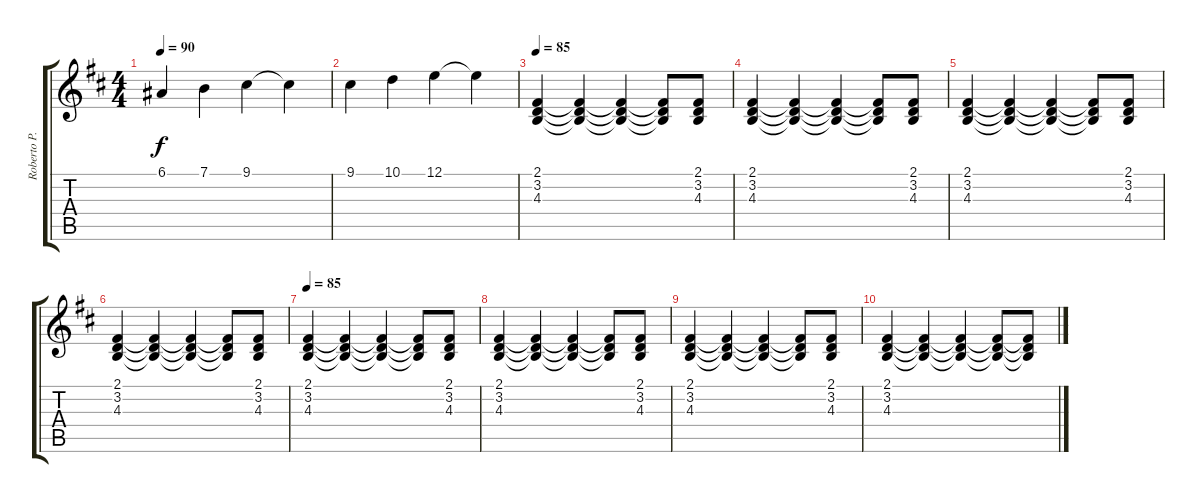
\track ("Roberto P.C. - Piano Theme" "Roberto P.") {instrument electricgrandpiano}
\staff {score tabs}
\tuning (E4 B3 G3 D3 A2 E2) {hide}
\ts (4 4)
\tempo 90
\clef g2
\ks bminor
6.1.4{dy f} 7.1.4 9.1.4 9.1{t}.4 |
9.1.4 10.1.4 12.1.4 12.1{t}.4 |
\tempo 85
(2.1 3.2 4.3).4 (2.1{t} 3.2{t} 4.3{t}).4 (2.1{t} 3.2{t} 4.3{t}).4 (2.1{t} 3.2{t} 4.3{t}).8 (2.1 3.2 4.3).8 |
(2.1 3.2 4.3).4 (2.1{t} 3.2{t} 4.3{t}).4 (2.1{t} 3.2{t} 4.3{t}).4 (2.1{t} 3.2{t} 4.3{t}).8 (2.1 3.2 4.3).8 |
(2.1 3.2 4.3).4 (2.1{t} 3.2{t} 4.3{t}).4 (2.1{t} 3.2{t} 4.3{t}).4 (2.1{t} 3.2{t} 4.3{t}).8 (2.1 3.2 4.3).8 |
(2.1 3.2 4.3).4 (2.1{t} 3.2{t} 4.3{t}).4 (2.1{t} 3.2{t} 4.3{t}).4 (2.1{t} 3.2{t} 4.3{t}).8 (2.1 3.2 4.3).8 |
\tempo 85
(2.1 3.2 4.3).4 (2.1{t} 3.2{t} 4.3{t}).4 (2.1{t} 3.2{t} 4.3{t}).4 (2.1{t} 3.2{t} 4.3{t}).8 (2.1 3.2 4.3).8 |
(2.1 3.2 4.3).4 (2.1{t} 3.2{t} 4.3{t}).4 (2.1{t} 3.2{t} 4.3{t}).4 (2.1{t} 3.2{t} 4.3{t}).8 (2.1 3.2 4.3).8 |
(2.1 3.2 4.3).4 (2.1{t} 3.2{t} 4.3{t}).4 (2.1{t} 3.2{t} 4.3{t}).4 (2.1{t} 3.2{t} 4.3{t}).8 (2.1 3.2 4.3).8 |
(2.1 3.2 4.3).4 (2.1{t} 3.2{t} 4.3{t}).4 (2.1{t} 3.2{t} 4.3{t}).4 (2.1{t} 3.2{t} 4.3{t}).8 (2.1{t} 3.2{t} 4.3{t}).8
